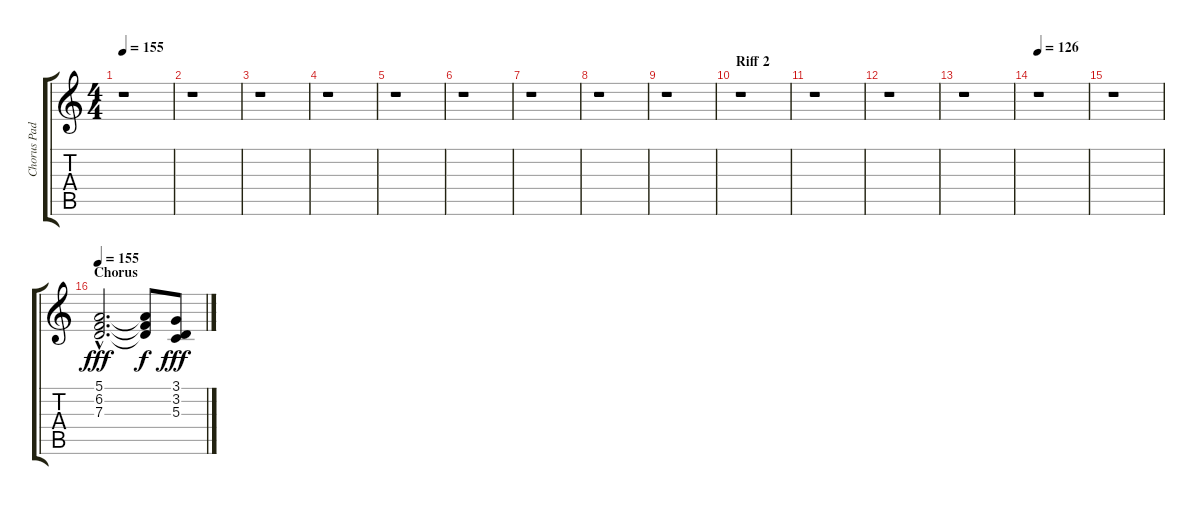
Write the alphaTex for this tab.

\track ("Chorus Pad" "Chorus Pad") {instrument stringensemble2}
\staff {score tabs}
\tuning (E4 B3 G3 D3 A2 E2) {hide}
\ts (4 4)
\tempo 155
\clef g2
\ks c
r.1{dy f} |
r.1 |
r.1 |
r.1 |
r.1 |
r.1 |
r.1 |
r.1 |
r.1 |
\section ("" "Riff 2")
r.1 |
r.1 |
r.1 |
r.1 |
\tempo 126
r.1 |
r.1 |
\section ("" "Chorus")
\tempo 155
(5.1{hac} 6.2{hac} 7.3{hac}).2{d dy fff} (5.1{t} 6.2{t} 7.3{t}).8{dy f} (3.1 3.2 5.3).8{dy fff}
